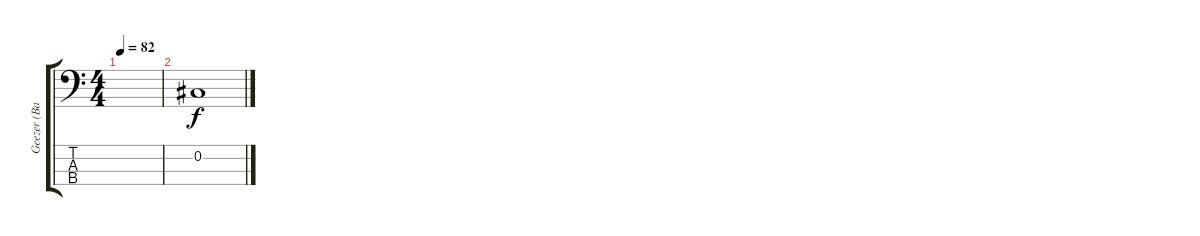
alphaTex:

\track ("Geezer (Bass Lord)" "Geezer (Ba") {instrument electricbassfinger}
\staff {score tabs}
\tuning (Gb2 Db2 Ab1 Eb1) {hide}
\ts (4 4)
\tempo 82
\clef f4
\ks c
|
0.2.1
